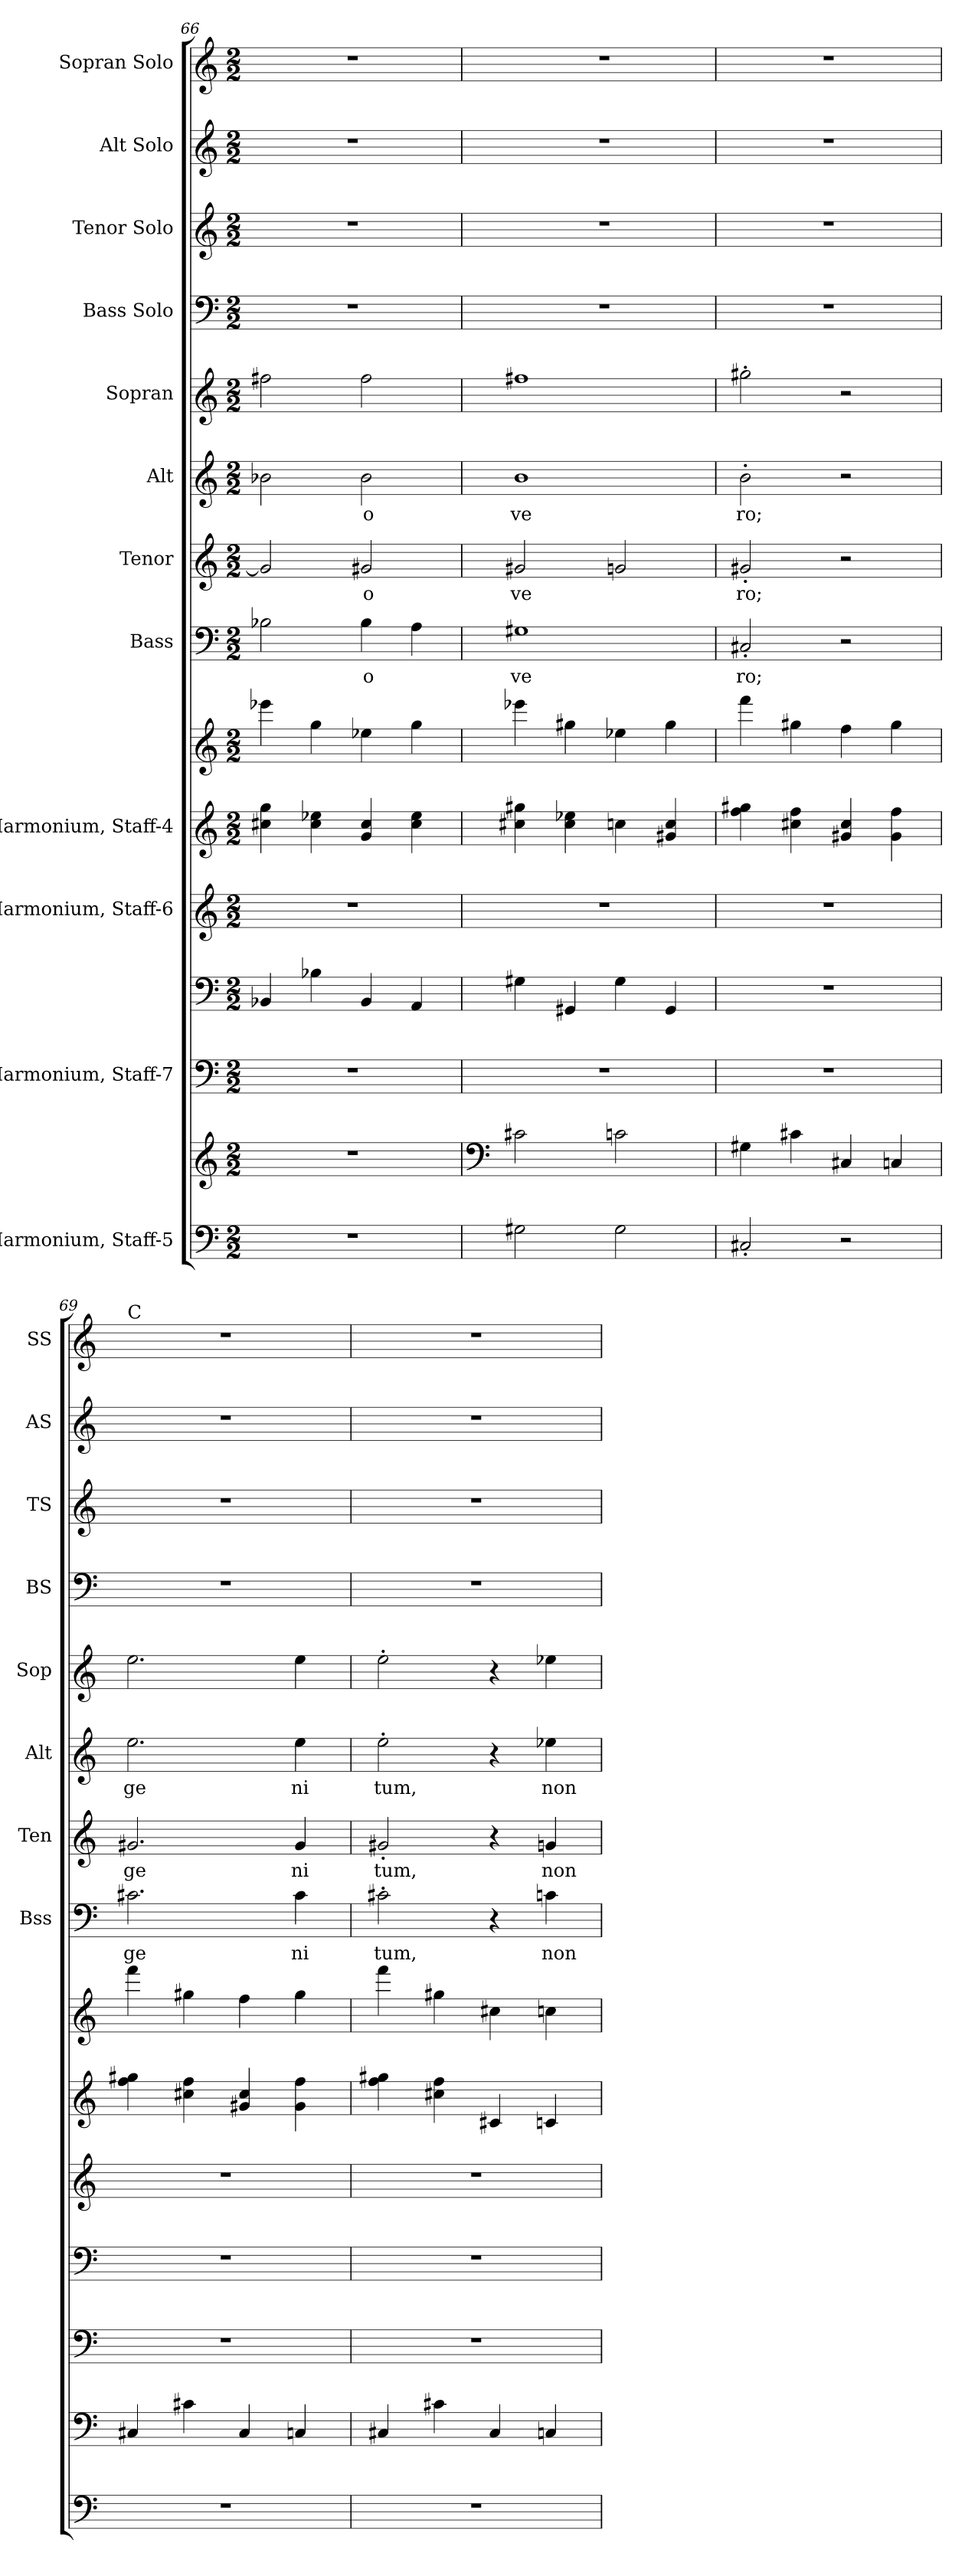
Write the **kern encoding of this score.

**kern	**kern	**kern	**kern	**kern	**kern	**kern	**kern	**text	**kern	**text	**kern	**text	**kern	**kern	**kern	**kern	**kern
*part12	*part12	*part11	*part11	*part10	*part9	*part9	*part8	*part8	*part7	*part7	*part6	*part6	*part5	*part4	*part3	*part2	*part1
*staff15	*staff14	*staff13	*staff12	*staff11	*staff10	*staff9	*staff8	*staff8	*staff7	*staff7	*staff6	*staff6	*staff5	*staff4	*staff3	*staff2	*staff1
*I"Harmonium, Staff-5	*	*I"Harmonium, Staff-7	*	*I"Harmonium, Staff-6	*I"Harmonium, Staff-4	*	*I"Bass	*	*I"Tenor	*	*I"Alt	*	*I"Sopran	*I"Bass Solo	*I"Tenor Solo	*I"Alt Solo	*I"Sopran Solo
*	*	*	*	*	*	*	*I'Bss	*	*I'Ten	*	*I'Alt	*	*I'Sop	*I'BS	*I'TS	*I'AS	*I'SS
*clefF4	*clefG2	*clefF4	*clefF4	*clefG2	*clefG2	*clefG2	*clefF4	*	*clefG2	*	*clefG2	*	*clefG2	*clefF4	*clefG2	*clefG2	*clefG2
*	*	*	*	*	*	*	*	*	*ITrd4c7	*	*ITrd2c3	*	*ITrd2c3	*	*ITrd4c7	*	*ITrd2c3
*k[]	*k[]	*k[]	*k[]	*k[]	*k[]	*k[]	*k[]	*	*k[b-]	*	*k[f#c#g#]	*	*k[f#c#g#]	*k[]	*k[b-]	*k[]	*k[f#c#g#]
*M2/2	*M2/2	*M2/2	*M2/2	*M2/2	*M2/2	*M2/2	*M2/2	*	*M2/2	*	*M2/2	*	*M2/2	*M2/2	*M2/2	*M2/2	*M2/2
=66	=66	=66	=66	=66	=66	=66	=66	=66	=66	=66	=66	=66	=66	=66	=66	=66	=66
1r	1r	1r	4BB-X/	1r	4cc#X\ 4gg\	4eee-X\	2B-X\	.	2c#/]	.	2gn\	.	2dd#X\	1r	1r	1r	1r
.	.	.	4B-X\	.	4cc#\ 4ee-X\	4gg\	.	.	.	.	.	.	.	.	.	.	.
.	.	.	4BB-/	.	4g/ 4cc#/	4ee-X\	4B-\	o	2c#X/	o	2g\	o	2dd#\	.	.	.	.
.	.	.	4AA/	.	4cc#\ 4ee-\	4gg\	4A\	.	.	.	.	.	.	.	.	.	.
=67	=67	=67	=67	=67	=67	=67	=67	=67	=67	=67	=67	=67	=67	=67	=67	=67	=67
*	*clefF4	*	*	*	*	*	*	*	*	*	*	*	*	*	*	*	*
2G#X\	2c#X\	1r	4G#X\	1r	4cc#X\ 4gg#X\	4eee-X\	1G#X	ve	2c#X/	ve	1g#	ve	1dd#X	1r	1r	1r	1r
.	.	.	4GG#X/	.	4cc#\ 4ee-X\	4gg#X\	.	.	.	.	.	.	.	.	.	.	.
2G#\	2cn\	.	4G#\	.	4ccn\	4ee-X\	.	.	2cn/	.	.	.	.	.	.	.	.
.	.	.	4GG#/	.	4g#X/ 4cc/	4gg#\	.	.	.	.	.	.	.	.	.	.	.
=68	=68	=68	=68	=68	=68	=68	=68	=68	=68	=68	=68	=68	=68	=68	=68	=68	=68
2C#X'/	4G#X\	1r	1r	1r	4ff\ 4gg#X\	4fff\	2C#X'/	ro;	2c#X'/	ro;	2g#'\	ro;	2ee#X'\	1r	1r	1r	1r
.	4c#X\	.	.	.	4cc#X\ 4ff\	4gg#X\	.	.	.	.	.	.	.	.	.	.	.
2r	4C#X/	.	.	.	4g#X/ 4cc#/	4ff\	2r	.	2r	.	2r	.	2r	.	.	.	.
.	4Cn/	.	.	.	4g#\ 4ff\	4gg#\	.	.	.	.	.	.	.	.	.	.	.
=69	=69	=69	=69	=69	=69	=69	=69	=69	=69	=69	=69	=69	=69	=69	=69	=69	=69
!	!	!	!	!	!	!	!	!	!	!	!	!	!	!	!	!	!LO:TX:a:t=C
1r	4C#X/	1r	1r	1r	4ff\ 4gg#X\	4fff\	2.c#X\	ge	2.c#X/	ge	2.cc#\	ge	2.cc#\	1r	1r	1r	1r
.	4c#X\	.	.	.	4cc#X\ 4ff\	4gg#X\	.	.	.	.	.	.	.	.	.	.	.
.	4C#/	.	.	.	4g#X/ 4cc#/	4ff\	.	.	.	.	.	.	.	.	.	.	.
.	4Cn/	.	.	.	4g#\ 4ff\	4gg#\	4c#\	ni	4c#/	ni	4cc#\	ni	4cc#\	.	.	.	.
!!LO:PB:g=z
=70	=70	=70	=70	=70	=70	=70	=70	=70	=70	=70	=70	=70	=70	=70	=70	=70	=70
1r	4C#X/	1r	1r	1r	4ff\ 4gg#X\	4fff\	2c#X'\	tum,	2c#X'/	tum,	2cc#'\	tum,	2cc#'\	1r	1r	1r	1r
.	4c#X\	.	.	.	4cc#X\ 4ff\	4gg#X\	.	.	.	.	.	.	.	.	.	.	.
.	4C#/	.	.	.	4c#X/	4cc#X\	4r	.	4r	.	4r	.	4r	.	.	.	.
.	4Cn/	.	.	.	4cn/	4ccn\	4cn\	non	4cn/	non	4ccn\	non	4ccn\	.	.	.	.
=	=	=	=	=	=	=	=	=	=	=	=	=	=	=	=	=	=
*-	*-	*-	*-	*-	*-	*-	*-	*-	*-	*-	*-	*-	*-	*-	*-	*-	*-
